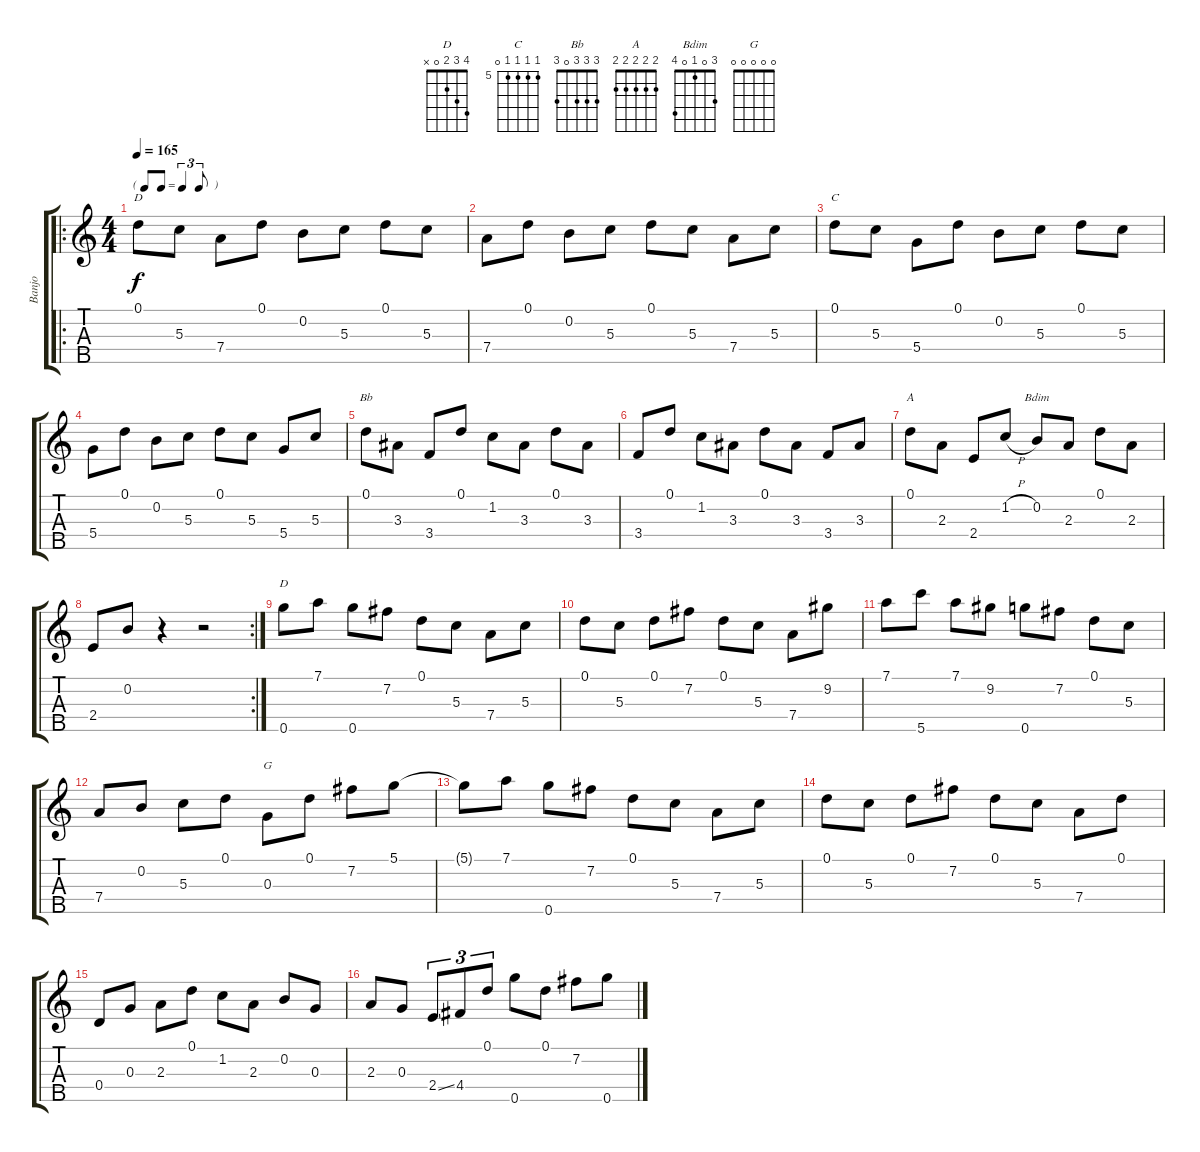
\track ("Banjo" "Banjo") {instrument banjo}
\staff {score tabs}
\tuning (D4 B3 G3 D3 G4) {hide}
\displaytranspose 12
\chord ("D" 7 7 7 7 7) {firstfret 7}
\chord ("C" 5 5 5 5 0) {firstfret 5}
\chord ("Bb" 3 3 3 0 3)
\chord ("A" 2 2 2 2 2)
\chord ("Bdim" 3 0 1 0 4)
\chord ("D" 4 3 2 0 x)
\chord ("G" 0 0 0 0 0)
\ro
\ts (4 4)
\tf triplet8th
\tempo 165
\clef g2
\ks c
0.1.8{ch "D" dy f} 5.3.8 7.4.8 0.1.8 0.2.8 5.3.8 0.1.8 5.3.8 |
7.4.8 0.1.8 0.2.8 5.3.8 0.1.8 5.3.8 7.4.8 5.3.8 |
0.1.8{ch "C"} 5.3.8 5.4.8 0.1.8 0.2.8 5.3.8 0.1.8 5.3.8 |
5.4.8 0.1.8 0.2.8 5.3.8 0.1.8 5.3.8 5.4.8 5.3.8 |
0.1.8{ch "Bb"} 3.3.8 3.4.8 0.1.8 1.2.8 3.3.8 0.1.8 3.3.8 |
3.4.8 0.1.8 1.2.8 3.3.8 0.1.8 3.3.8 3.4.8 3.3.8 |
0.1.8{ch "A"} 2.3.8 2.4.8 1.2{h}.8 0.2.8{ch "Bdim"} 2.3.8 0.1.8 2.3.8 |
\rc 2
2.4.8 0.2.8 r.4 r.2 |
0.5.8{ch "D"} 7.1.8 0.5.8 7.2.8 0.1.8 5.3.8 7.4.8 5.3.8 |
0.1.8 5.3.8 0.1.8 7.2.8 0.1.8 5.3.8 7.4.8 9.2.8 |
7.1.8 5.5.8 7.1.8 9.2.8 0.5.8 7.2.8 0.1.8 5.3.8 |
7.4.8 0.2.8 5.3.8 0.1.8 0.3.8{ch "G"} 0.1.8 7.2.8 5.1.8 |
5.1{t}.8 7.1.8 0.5.8 7.2.8 0.1.8 5.3.8 7.4.8 5.3.8 |
0.1.8 5.3.8 0.1.8 7.2.8 0.1.8 5.3.8 7.4.8 0.1.8 |
0.4.8 0.3.8 2.3.8 0.1.8 1.2.8 2.3.8 0.2.8 0.3.8 |
2.3.8 0.3.8 2.4{ss}.8{tu (3 2)} 4.4.8{tu (3 2)} 0.1.8{tu (3 2)} 0.5.8 0.1.8 7.2.8 0.5.8
